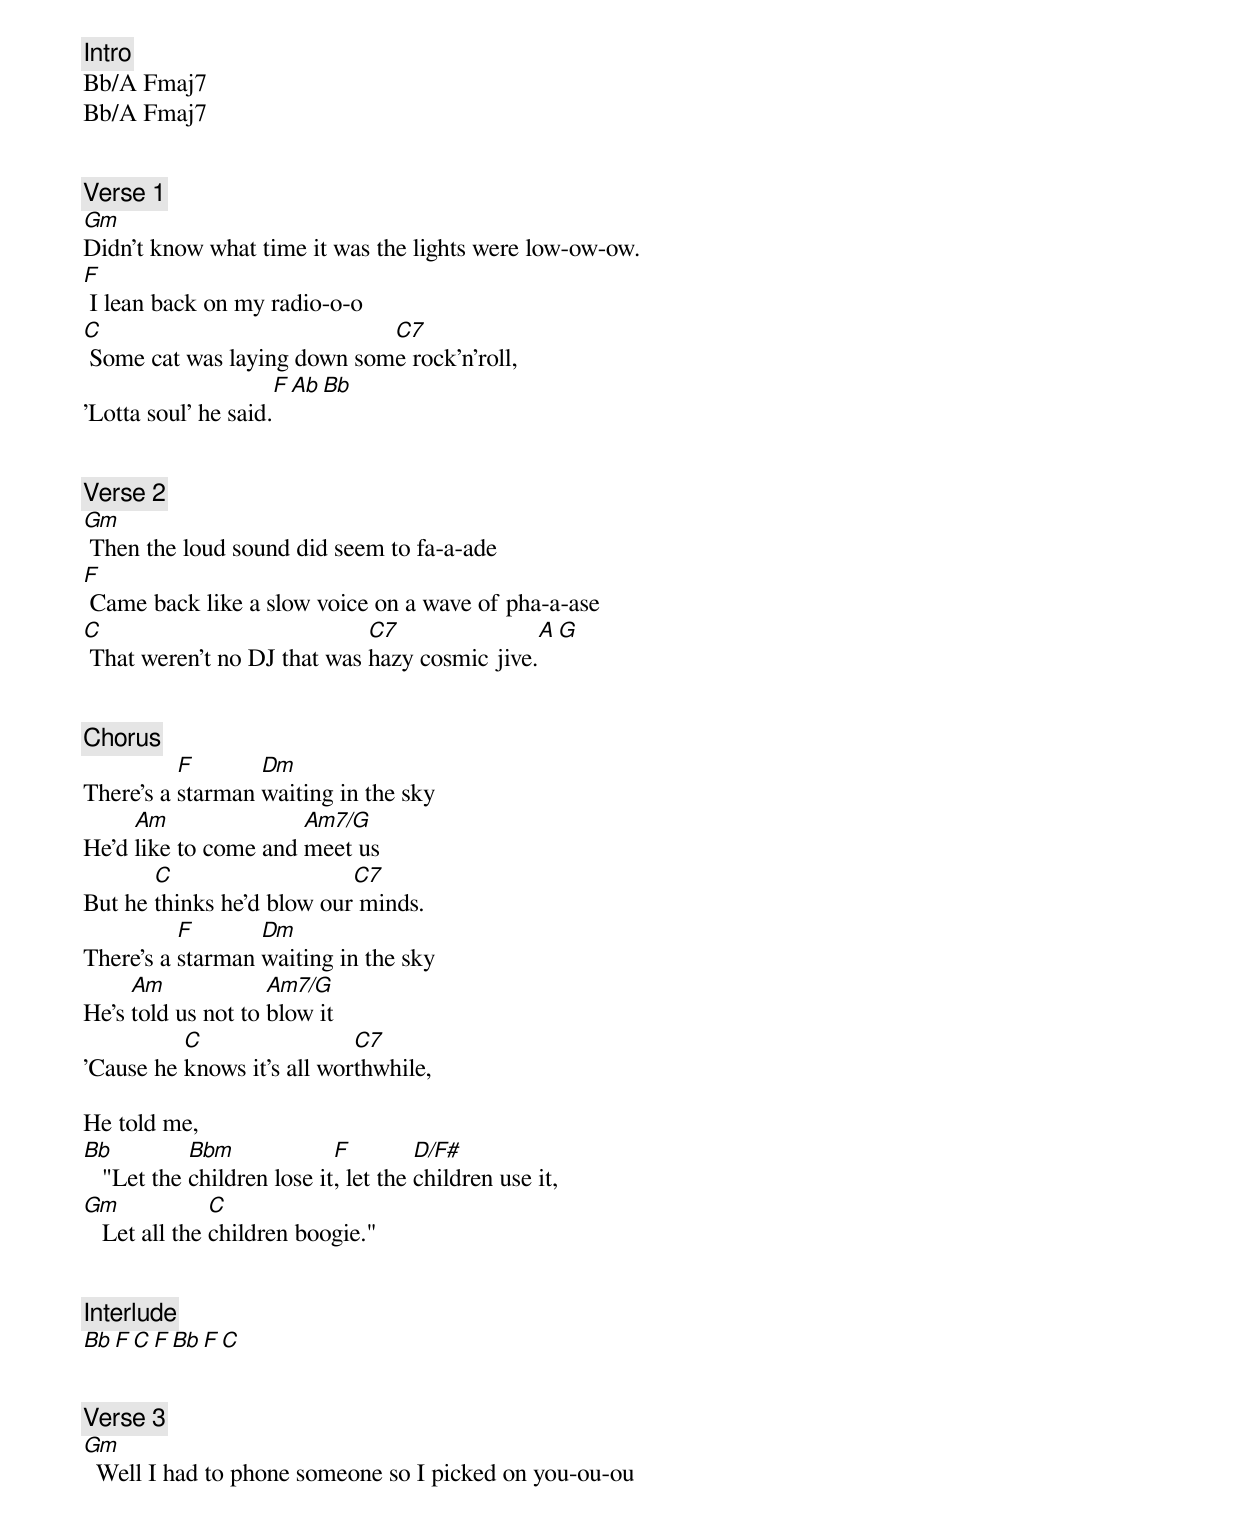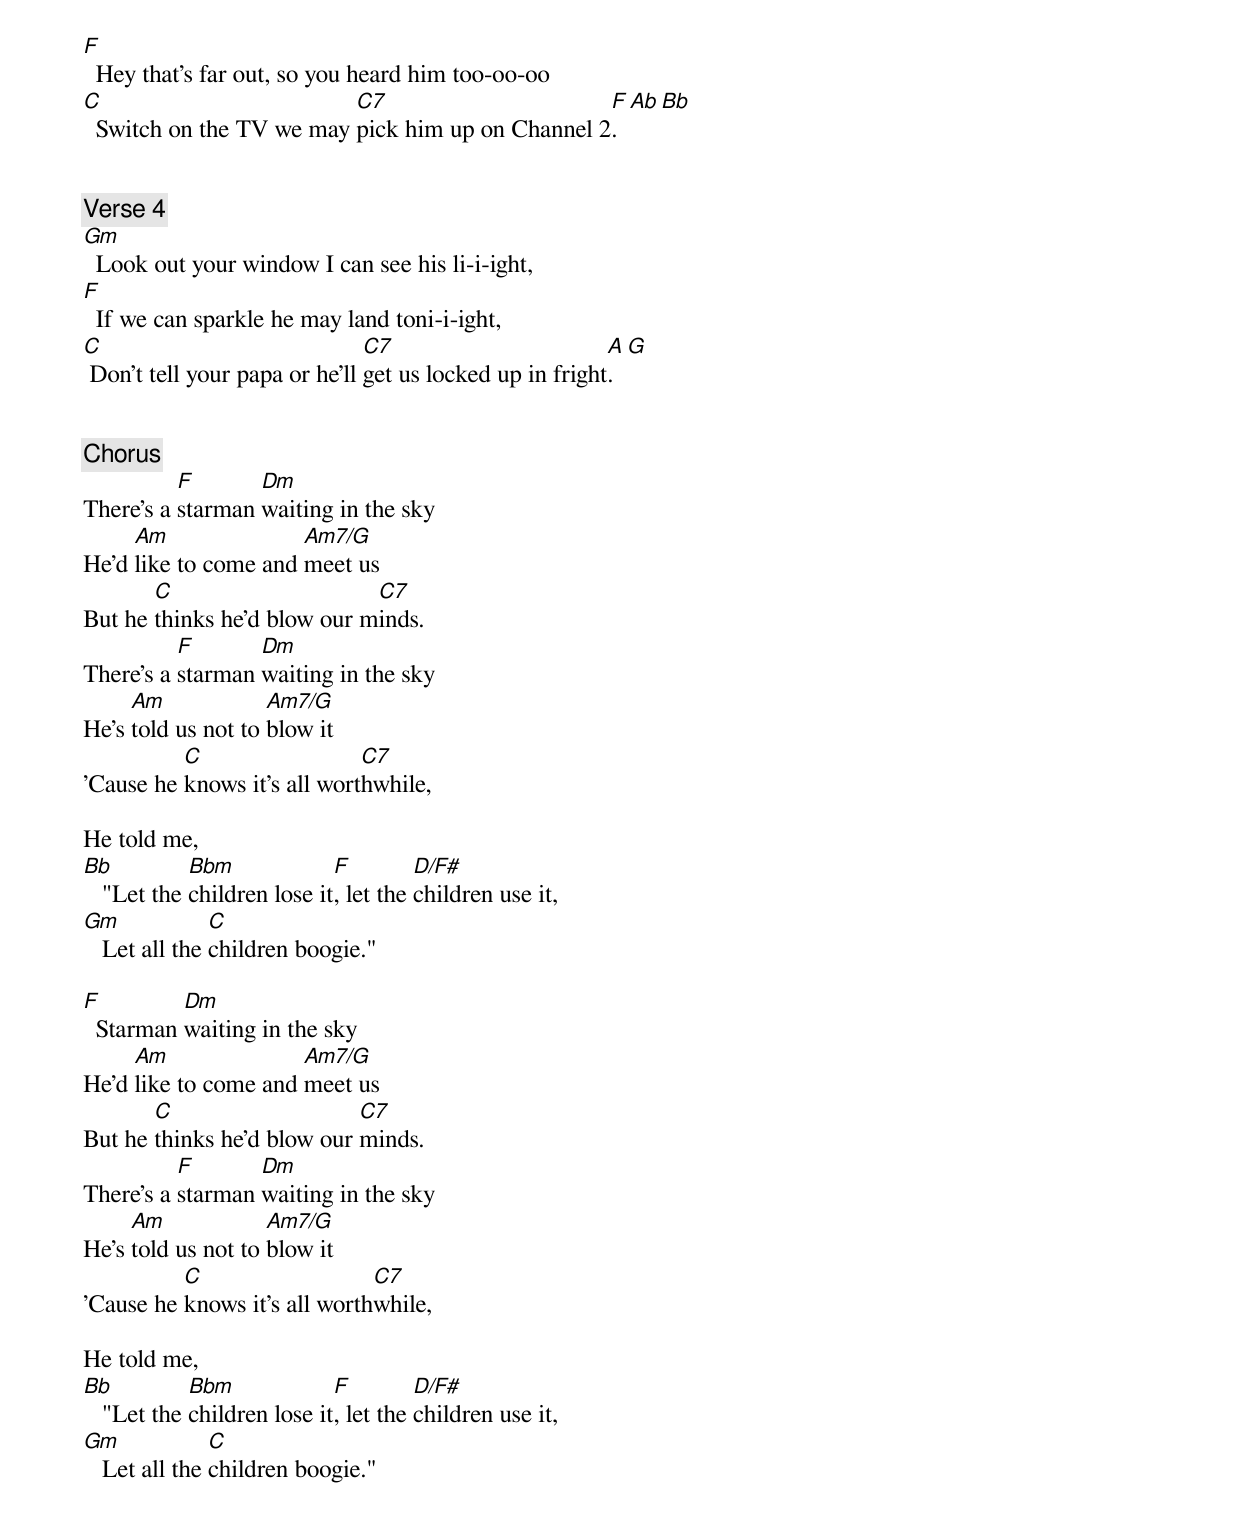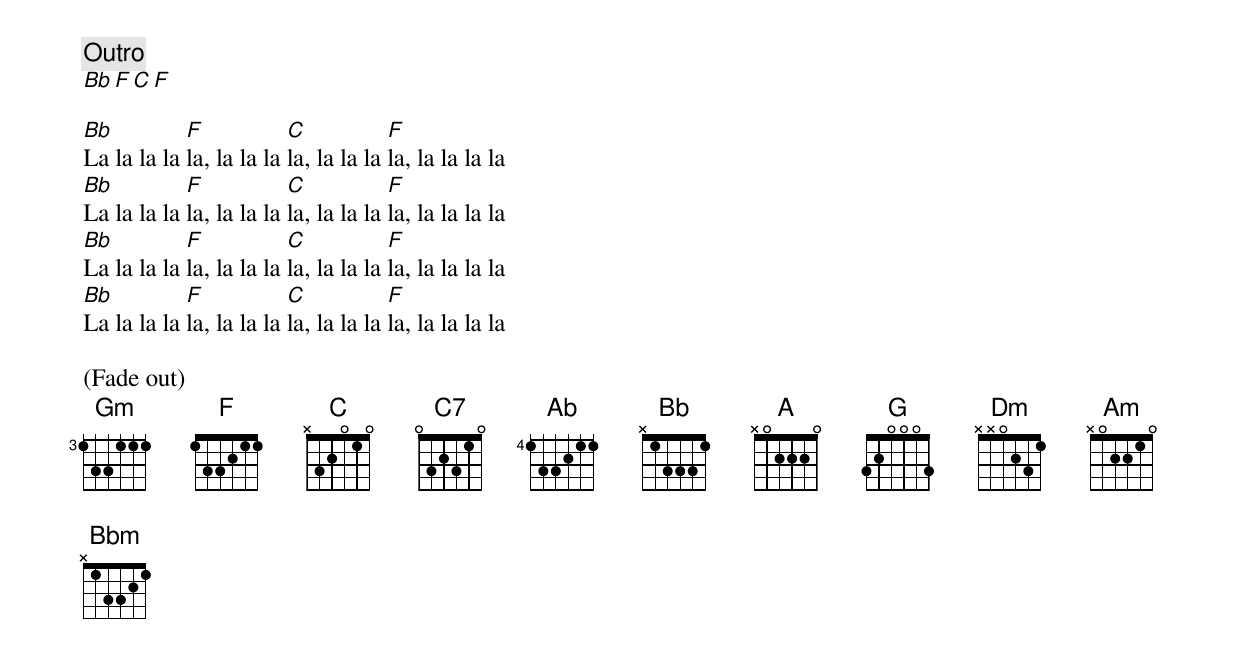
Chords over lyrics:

[Intro]
Bb/A Fmaj7
Bb/A Fmaj7


[Verse 1]
Gm
Didn't know what time it was the lights were low-ow-ow.
F
 I lean back on my radio-o-o
C                            C7
 Some cat was laying down some rock'n'roll,
                     F  Ab Bb
'Lotta soul' he said.


[Verse 2]
Gm
 Then the loud sound did seem to fa-a-ade
F
 Came back like a slow voice on a wave of pha-a-ase
C                            C7               A    G
 That weren't no DJ that was hazy cosmic jive.


[Chorus]
          F       Dm
There's a starman waiting in the sky
     Am               Am7/G
He'd like to come and meet us
       C                   C7
But he thinks he'd blow our minds.
          F       Dm
There's a starman waiting in the sky
     Am             Am7/G
He's told us not to blow it
          C                 C7
'Cause he knows it's all worthwhile,

He told me,
Bb          Bbm             F         D/F#
   "Let the children lose it, let the children use it,
Gm             C
   Let all the children boogie."


[Interlude]
Bb   F   C   F   Bb   F   C


[Verse 3]
Gm
  Well I had to phone someone so I picked on you-ou-ou
F
  Hey that's far out, so you heard him too-oo-oo
C                         C7                      F  Ab Bb
  Switch on the TV we may pick him up on Channel 2.


[Verse 4]
Gm
  Look out your window I can see his li-i-ight,
F
  If we can sparkle he may land toni-i-ight,
C                              C7                        A    G
 Don't tell your papa or he'll get us locked up in fright.


[Chorus]
          F       Dm
There's a starman waiting in the sky
     Am               Am7/G
He'd like to come and meet us
       C                     C7
But he thinks he'd blow our minds.
          F       Dm
There's a starman waiting in the sky
     Am             Am7/G
He's told us not to blow it
          C                  C7
'Cause he knows it's all worthwhile,

He told me,
Bb          Bbm             F         D/F#
   "Let the children lose it, let the children use it,
Gm             C
   Let all the children boogie."

F         Dm
  Starman waiting in the sky
     Am               Am7/G
He'd like to come and meet us
       C                    C7
But he thinks he'd blow our minds.
          F       Dm
There's a starman waiting in the sky
     Am             Am7/G
He's told us not to blow it
          C                   C7
'Cause he knows it's all worthwhile,

He told me,
Bb          Bbm             F         D/F#
   "Let the children lose it, let the children use it,
Gm             C
   Let all the children boogie."


[Outro]
Bb   F   C   F

Bb          F            C            F
La la la la la, la la la la, la la la la, la la la la
Bb          F            C            F
La la la la la, la la la la, la la la la, la la la la
Bb          F            C            F
La la la la la, la la la la, la la la la, la la la la
Bb          F            C            F
La la la la la, la la la la, la la la la, la la la la

(Fade out)
